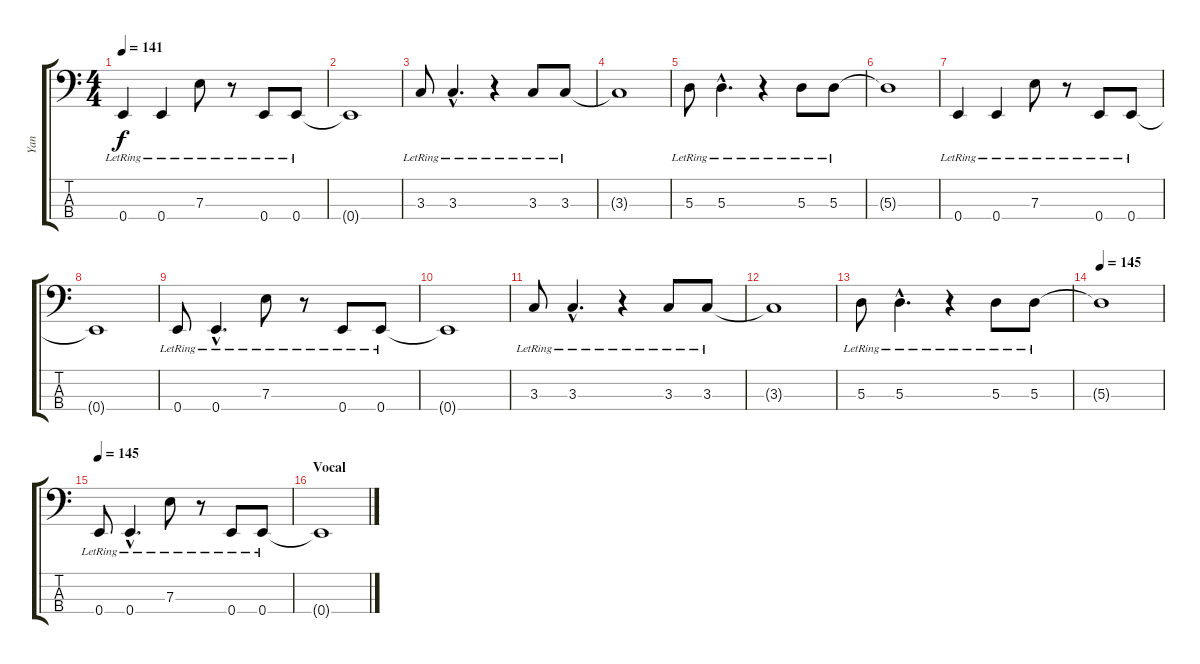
\track ("Yan" "Yan") {instrument electricbasspick}
\staff {score tabs}
\tuning (G2 D2 A1 E1) {hide}
\ts (4 4)
\tempo 141
\clef f4
\ks c
0.4{lr}.4{dy f} 0.4{lr}.4 7.3{lr}.8 r.8 0.4{lr}.8 0.4{lr}.8 |
0.4{t}.1 |
3.3{lr}.8 3.3{hac lr}.4{d} r.4 3.3{lr}.8 3.3{lr}.8 |
3.3{t}.1 |
5.3{lr}.8 5.3{hac lr}.4{d} r.4 5.3{lr}.8 5.3{lr}.8 |
5.3{t}.1 |
0.4{lr}.4 0.4{lr}.4 7.3{lr}.8 r.8 0.4{lr}.8 0.4{lr}.8 |
0.4{t}.1 |
0.4{lr}.8 0.4{hac lr}.4{d} 7.3{lr}.8 r.8 0.4{lr}.8 0.4{lr}.8 |
0.4{t}.1 |
3.3{lr}.8 3.3{hac lr}.4{d} r.4 3.3{lr}.8 3.3{lr}.8 |
3.3{t}.1 |
5.3{lr}.8 5.3{hac lr}.4{d} r.4 5.3{lr}.8 5.3{lr}.8 |
\tempo 145
5.3{t}.1 |
\tempo 145
0.4{lr}.8 0.4{hac lr}.4{d} 7.3{lr}.8 r.8 0.4{lr}.8 0.4{lr}.8 |
\section ("" "Vocal")
0.4{t}.1
